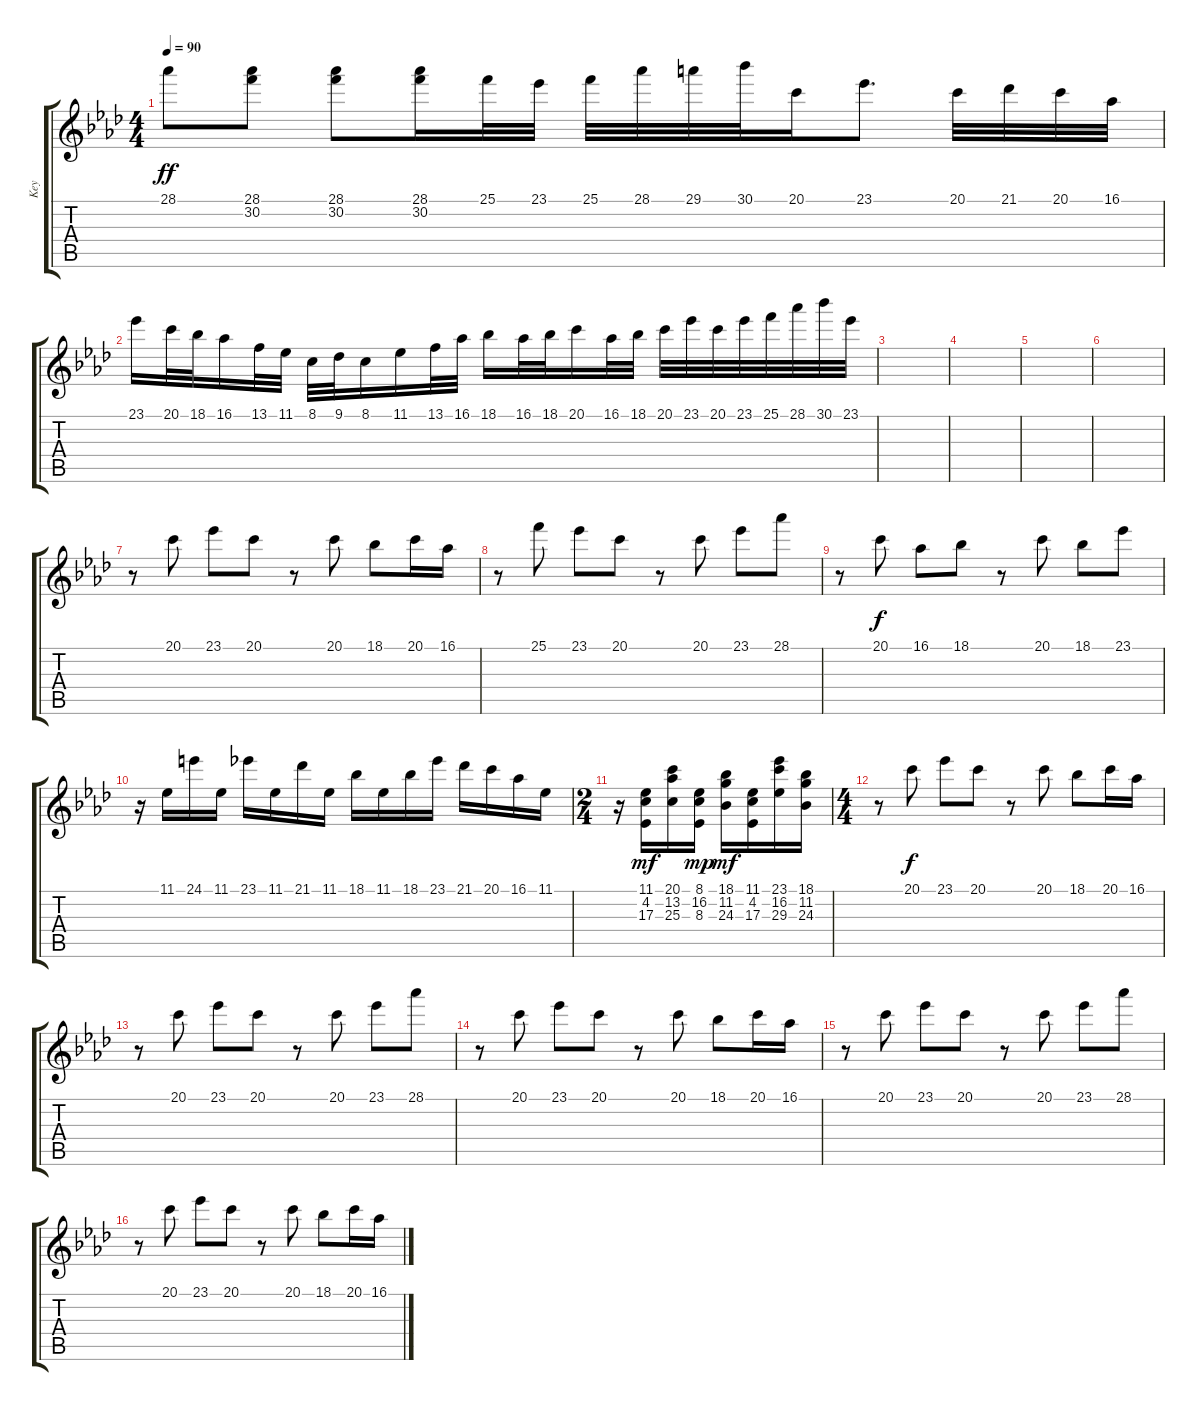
\track ("Key" "Key") {instrument electricpiano1}
\staff {score tabs}
\tuning (E4 B3 G3 D3 A2 E2) {hide}
\ts (4 4)
\tempo 90
\clef g2
\ks ab
28.1{t}.8{dy ff} (28.1 30.2).8 (28.1 30.2).8 (28.1 30.2).16 25.1.32 23.1.32 25.1.32 28.1.32 29.1.32 30.1.32 20.1.16 23.1.8{d} 20.1.32 21.1.32 20.1.32 16.1.32 |
23.1.16 20.1.32 18.1.32 16.1.16 13.1.32 11.1.32 8.1.32 9.1.32 8.1.16 11.1.16 13.1.32 16.1.32 18.1.16 16.1.32 18.1.32 20.1.16 16.1.32 18.1.32 20.1.32 23.1.32 20.1.32 23.1.32 25.1.32 28.1.32 30.1.32 23.1.32 |
|
|
|
|
r.8 20.1.8 23.1.8 20.1.8 r.8 20.1.8 18.1.8 20.1.16 16.1.16 |
r.8 25.1.8 23.1.8 20.1.8 r.8 20.1.8 23.1.8 28.1.8 |
r.8 20.1.8{dy f} 16.1.8 18.1.8 r.8 20.1.8 18.1.8 23.1.8 |
r.16 11.1.16 24.1.16 11.1.16 23.1.16 11.1.16 21.1.16 11.1.16 18.1.16 11.1.16 18.1.16 23.1.16 21.1.16 20.1.16 16.1.16 11.1.16 |
\ts (2 4)
r.16 (11.1 4.2 17.3).16{dy mf} (20.1 13.2 25.3).16 (8.1 16.2 8.3).16{dy mp} (18.1 11.2 24.3).16{dy mf} (11.1 4.2 17.3).16 (23.1 16.2 29.3).16 (18.1 11.2 24.3).16 |
\ts (4 4)
r.8 20.1.8{dy f} 23.1.8 20.1.8 r.8 20.1.8 18.1.8 20.1.16 16.1.16 |
r.8 20.1.8 23.1.8 20.1.8 r.8 20.1.8 23.1.8 28.1.8 |
r.8 20.1.8 23.1.8 20.1.8 r.8 20.1.8 18.1.8 20.1.16 16.1.16 |
r.8 20.1.8 23.1.8 20.1.8 r.8 20.1.8 23.1.8 28.1.8 |
r.8 20.1.8 23.1.8 20.1.8 r.8 20.1.8 18.1.8 20.1.16 16.1.16
